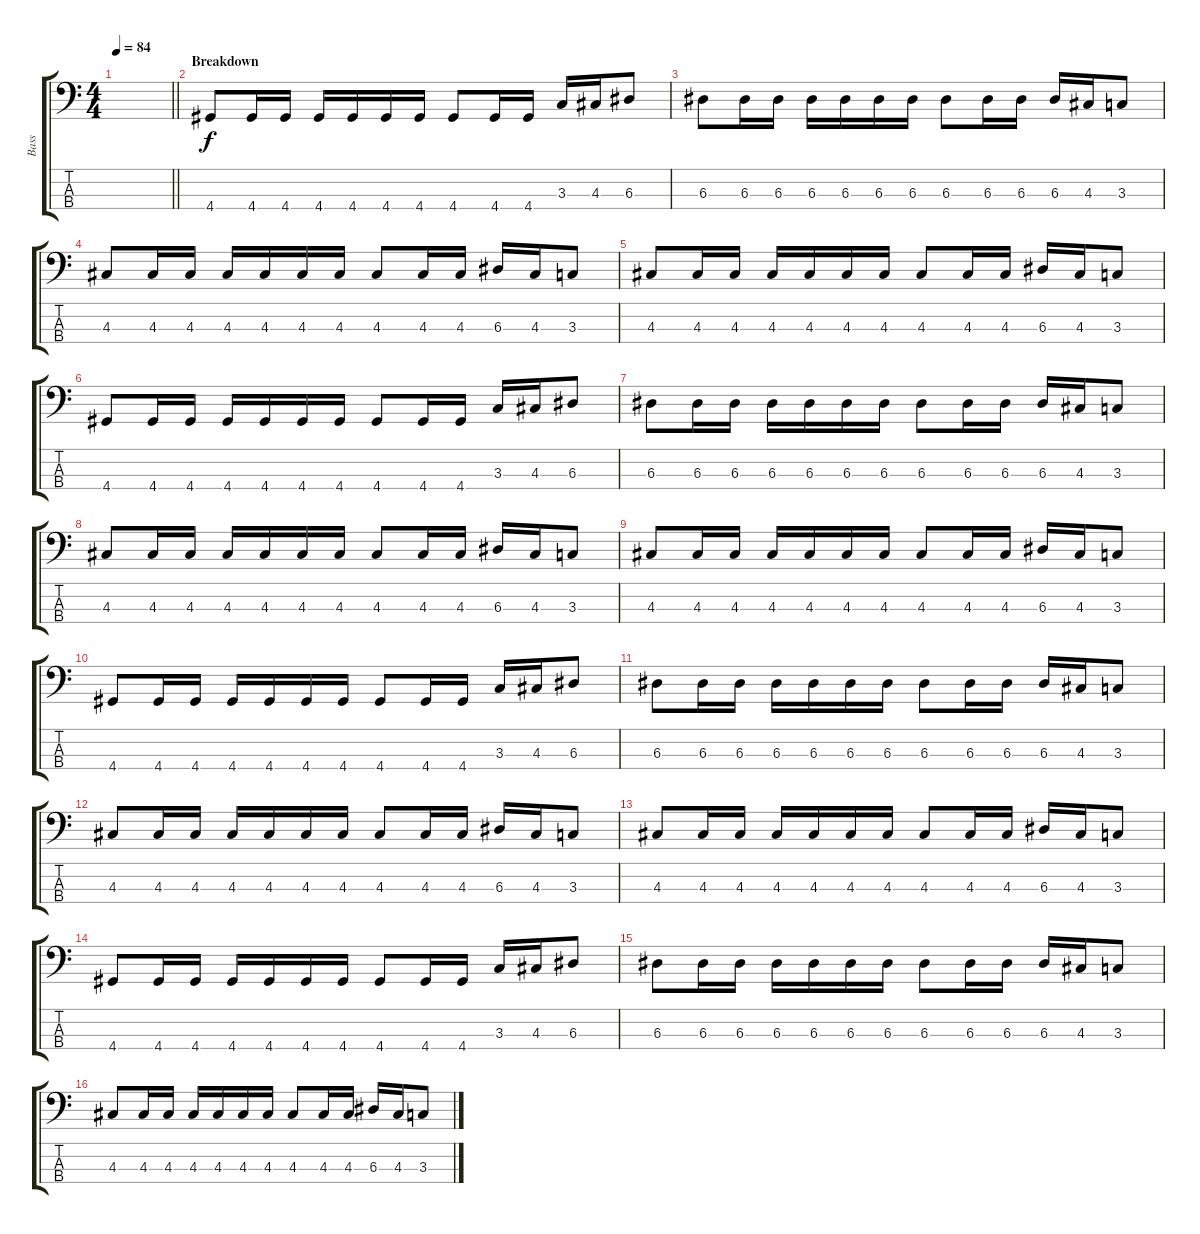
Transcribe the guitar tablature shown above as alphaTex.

\track ("Bass" "Bass") {instrument electricbassfinger}
\staff {score tabs}
\tuning (G2 D2 A1 E1) {hide}
\ts (4 4)
\tempo 84
\clef f4
\barLineRight lightlight
\ks c
|
\section ("" "Breakdown")
4.4.8 4.4.16 4.4.16 4.4.16 4.4.16 4.4.16 4.4.16 4.4.8 4.4.16 4.4.16 3.3.16 4.3.16 6.3.8 |
6.3.8 6.3.16 6.3.16 6.3.16 6.3.16 6.3.16 6.3.16 6.3.8 6.3.16 6.3.16 6.3.16 4.3.16 3.3.8 |
4.3.8 4.3.16 4.3.16 4.3.16 4.3.16 4.3.16 4.3.16 4.3.8 4.3.16 4.3.16 6.3.16 4.3.16 3.3.8 |
4.3.8 4.3.16 4.3.16 4.3.16 4.3.16 4.3.16 4.3.16 4.3.8 4.3.16 4.3.16 6.3.16 4.3.16 3.3.8 |
4.4.8 4.4.16 4.4.16 4.4.16 4.4.16 4.4.16 4.4.16 4.4.8 4.4.16 4.4.16 3.3.16 4.3.16 6.3.8 |
6.3.8 6.3.16 6.3.16 6.3.16 6.3.16 6.3.16 6.3.16 6.3.8 6.3.16 6.3.16 6.3.16 4.3.16 3.3.8 |
4.3.8 4.3.16 4.3.16 4.3.16 4.3.16 4.3.16 4.3.16 4.3.8 4.3.16 4.3.16 6.3.16 4.3.16 3.3.8 |
4.3.8 4.3.16 4.3.16 4.3.16 4.3.16 4.3.16 4.3.16 4.3.8 4.3.16 4.3.16 6.3.16 4.3.16 3.3.8 |
4.4.8 4.4.16 4.4.16 4.4.16 4.4.16 4.4.16 4.4.16 4.4.8 4.4.16 4.4.16 3.3.16 4.3.16 6.3.8 |
6.3.8 6.3.16 6.3.16 6.3.16 6.3.16 6.3.16 6.3.16 6.3.8 6.3.16 6.3.16 6.3.16 4.3.16 3.3.8 |
4.3.8 4.3.16 4.3.16 4.3.16 4.3.16 4.3.16 4.3.16 4.3.8 4.3.16 4.3.16 6.3.16 4.3.16 3.3.8 |
4.3.8 4.3.16 4.3.16 4.3.16 4.3.16 4.3.16 4.3.16 4.3.8 4.3.16 4.3.16 6.3.16 4.3.16 3.3.8 |
4.4.8 4.4.16 4.4.16 4.4.16 4.4.16 4.4.16 4.4.16 4.4.8 4.4.16 4.4.16 3.3.16 4.3.16 6.3.8 |
6.3.8 6.3.16 6.3.16 6.3.16 6.3.16 6.3.16 6.3.16 6.3.8 6.3.16 6.3.16 6.3.16 4.3.16 3.3.8 |
4.3.8 4.3.16 4.3.16 4.3.16 4.3.16 4.3.16 4.3.16 4.3.8 4.3.16 4.3.16 6.3.16 4.3.16 3.3.8
